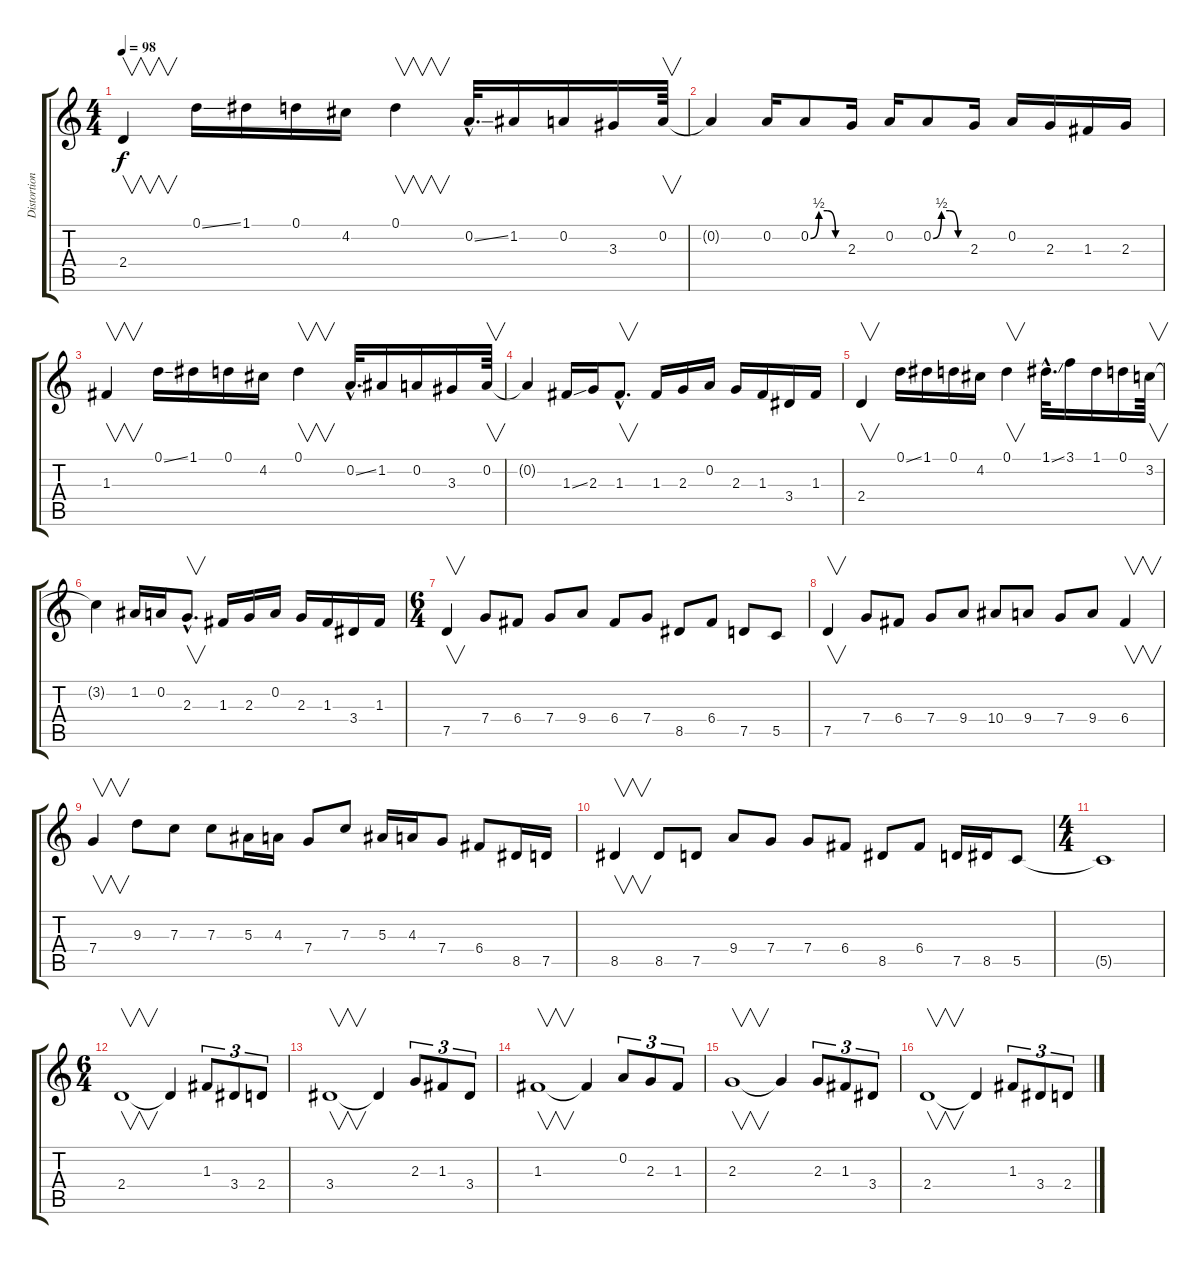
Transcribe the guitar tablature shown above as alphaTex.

\track ("Distortion Guitar 2" "Distortion") {instrument distortionguitar}
\staff {score tabs}
\tuning (D4 A3 F3 C3 G2 D2) {hide}
\ts (4 4)
\tempo 98
\clef g2
\ks c
2.4.4{v dy f} 0.1{ss}.16 1.1.16 0.1.16 4.2.16 0.1.4{v} 0.2{ss hac}.32{d} 1.2.16 0.2.16 3.3.16 0.2.64{v} |
0.2{t}.4 0.2.16 0.2{be (custom 0 0 15 2 30 2 45 0 60 0)}.8 2.3.16 0.2.16 0.2{be (custom 0 0 15 2 30 2 45 0 60 0)}.8 2.3.16 0.2.16 2.3.16 1.3.16 2.3.16 |
1.3.4{v} 0.1{ss}.16 1.1.16 0.1.16 4.2.16 0.1.4{v} 0.2{ss hac}.32{d} 1.2.16 0.2.16 3.3.16 0.2.64{v} |
0.2{t}.4 1.3{ss}.16 2.3.16 1.3{hac}.8{v d} 1.3.16 2.3.16 0.2.16 2.3.16 1.3.16 3.4.16 1.3.16 |
2.4.4{v} 0.1{ss}.16 1.1.16 0.1.16 4.2.16 0.1.4{v} 1.1{ss hac}.32{d} 3.1.16 1.1.16 0.1.16 3.2.64{v} |
3.2{t}.4 1.2.16 0.2.16 2.3{hac}.8{v d} 1.3.16 2.3.16 0.2.16 2.3.16 1.3.16 3.4.16 1.3.16 |
\ts (6 4)
7.5.4{v} 7.4.8 6.4.8 7.4.8 9.4.8 6.4.8 7.4.8 8.5.8 6.4.8 7.5.8 5.5.8 |
7.5.4{v instrument guitarharmonics} 7.4.8{instrument distortionguitar} 6.4.8 7.4.8 9.4.8 10.4.8 9.4.8 7.4.8 9.4.8 6.4.4{v instrument guitarharmonics} |
7.4.4{v instrument guitarharmonics} 9.3.8{instrument distortionguitar} 7.3.8 7.3.8{instrument guitarharmonics} 5.3.16{instrument distortionguitar} 4.3.16 7.4.8 7.3.8{instrument guitarharmonics} 5.3.16{instrument distortionguitar} 4.3.16 7.4.8 6.4.8{instrument guitarharmonics} 8.5.16{instrument distortionguitar} 7.5.16 |
8.5.4{v} 8.5.8 7.5.8 9.4.8 7.4.8 7.4.8 6.4.8 8.5.8 6.4.8 7.5.16 8.5.16 5.5.8{instrument guitarharmonics} |
\ts (4 4)
5.5{t}.1 |
\ts (6 4)
2.4.1{v volume 16 instrument overdrivenguitar} 2.4{t}.4 1.3.8{tu (3 2) instrument guitarharmonics} 3.4.8{tu (3 2) instrument overdrivenguitar} 2.4.8{tu (3 2)} |
3.4.1{v instrument overdrivenguitar} 3.4{t}.4 2.3.8{tu (3 2) instrument guitarharmonics} 1.3.8{tu (3 2) instrument overdrivenguitar} 3.4.8{tu (3 2)} |
1.3.1{v instrument guitarharmonics} 1.3{t}.4 0.2.8{tu (3 2) instrument overdrivenguitar} 2.3.8{tu (3 2)} 1.3.8{tu (3 2)} |
2.3.1{v instrument overdrivenguitar} 2.3{t}.4 2.3.8{tu (3 2) instrument guitarharmonics} 1.3.8{tu (3 2) instrument overdrivenguitar} 3.4.8{tu (3 2)} |
2.4.1{v instrument overdrivenguitar} 2.4{t}.4 1.3.8{tu (3 2) instrument guitarharmonics} 3.4.8{tu (3 2) instrument overdrivenguitar} 2.4.8{tu (3 2)}
